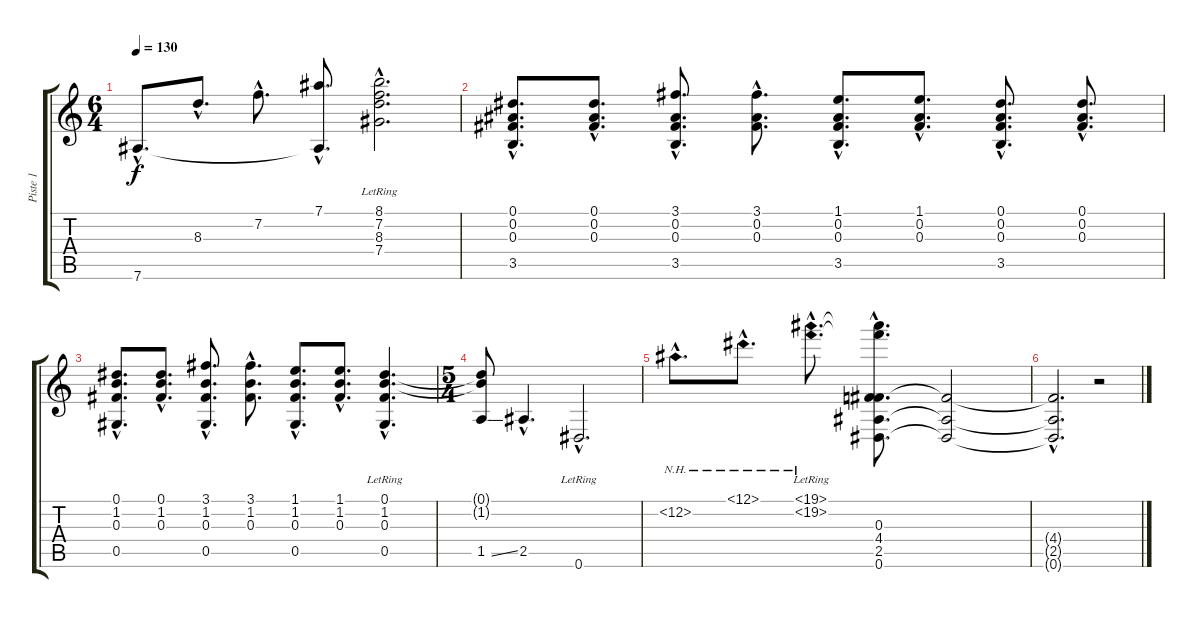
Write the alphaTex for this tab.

\track ("Piste 1" "Piste 1") {instrument acousticguitarnylon}
\staff {score tabs}
\tuning (Eb4 Bb3 Gb3 Db3 Ab2 Eb2) {hide}
\ts (6 4)
\tempo 130
\clef g2
\ks c
7.6{hac}.8{d dy f} 8.3{hac}.8{d} 7.2{hac}.8{d} (7.1{hac} 7.6{hac t}).8{d} (8.1{hac lr} 7.2{hac lr} 8.3{hac lr} 7.4{hac lr}).2{d} |
(0.1{hac} 0.2{hac} 0.3{hac} 3.5{hac}).8{d} (0.1{hac} 0.2{hac} 0.3{hac}).8{d} (3.1{hac} 0.2{hac} 0.3{hac} 3.5{hac}).8{d} (3.1{hac} 0.2{hac} 0.3{hac}).8{d} (1.1{hac} 0.2{hac} 0.3{hac} 3.5{hac}).8{d} (1.1{hac} 0.2{hac} 0.3{hac}).8{d} (0.1{hac} 0.2{hac} 0.3{hac} 3.5{hac}).8{d} (0.1{hac} 0.2{hac} 0.3{hac}).8{d} |
(0.1{hac} 1.2{hac} 0.3{hac} 0.5{hac}).8{d} (0.1{hac} 1.2{hac} 0.3{hac}).8{d} (3.1{hac} 1.2{hac} 0.3{hac} 0.5{hac}).8{d} (3.1{hac} 1.2{hac} 0.3{hac}).8{d} (1.1{hac} 1.2{hac} 0.3{hac} 0.5{hac}).8{d} (1.1{hac} 1.2{hac} 0.3{hac}).8{d} (0.1{hac lr} 1.2{hac} 0.3{hac} 0.5{hac}).4{d} |
\ts (5 4)
(0.1{t} 1.2{t} 1.5{ss}).8 2.5{hac}.4{d} 0.6{hac lr}.2{d} |
12.2{nh hac}.8{d} 12.1{nh hac}.8{d} (19.1{nh hac lr} 19.2{nh hac lr}).8{d} (19.1{hac t} 19.2{hac t} 0.3{hac} 4.4{hac} 2.5{hac} 0.6{hac}).8{d} (4.4{t} 2.5{t} 0.6{t}).2 |
(4.4{hac t} 2.5{hac t} 0.6{hac t}).2{d} r.2
